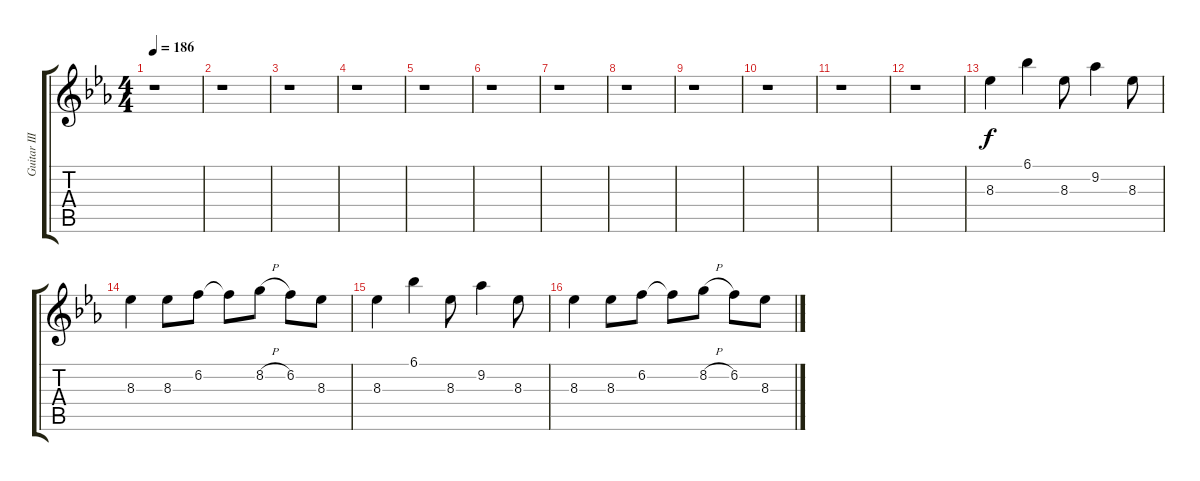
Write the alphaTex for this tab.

\track ("Guitar Ⅲ" "Guitar Ⅲ") {instrument overdrivenguitar}
\staff {score tabs}
\tuning (E4 B3 G3 D3 A2 E2) {hide}
\ts (4 4)
\tempo 186
\clef g2
\ks eb
r.1{dy f} |
r.1 |
r.1 |
r.1 |
r.1 |
r.1 |
r.1 |
r.1 |
r.1 |
r.1 |
r.1 |
r.1 |
8.3.4 6.1.4 8.3.8 9.2.4 8.3.8 |
8.3.4 8.3.8 6.2.8 6.2{t}.8 8.2{h}.8 6.2.8 8.3.8 |
8.3.4 6.1.4 8.3.8 9.2.4 8.3.8 |
8.3.4 8.3.8 6.2.8 6.2{t}.8 8.2{h}.8 6.2.8 8.3.8
